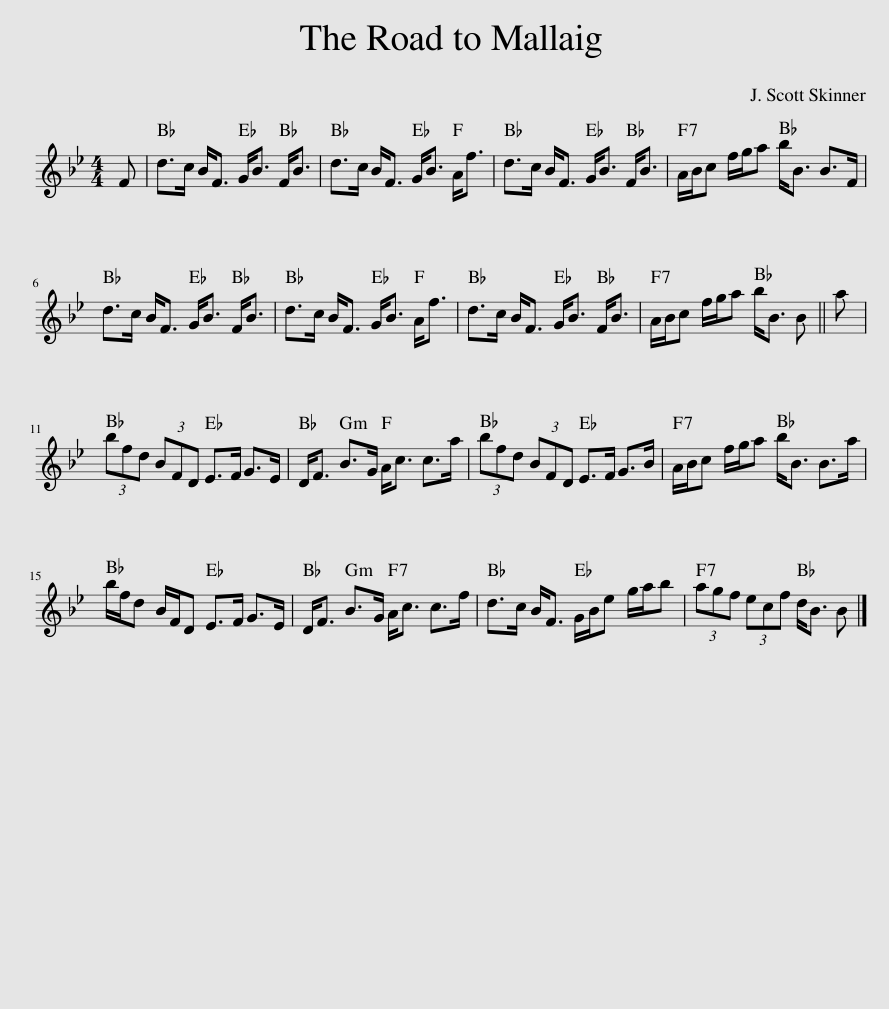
X:1
L:1/8
M:4/4
I:linebreak $
K:Bb
V:1 treble
V:1
 F | d>c B<F G<B F<B | d>c B<F G<B A<f | d>c B<F G<B F<B | A/B/c f/g/a b<B B>F |$ %5
 d>c B<F G<B F<B | d>c B<F G<B A<f | d>c B<F G<B F<B | A/B/c f/g/a b<B B || a |$ %10
 (3bfd (3BFD E>F G>E | D<F B>G A<c c>a | (3bfd (3BFD E>F G>B | A/B/c f/g/a b<B B>a |$ b/f/d B/F/D E>F G>E | %15
 D<F B>G A<c c>f | d>c B<F G/B/e g/a/b | (3agf (3ecf d<B B |] %18
